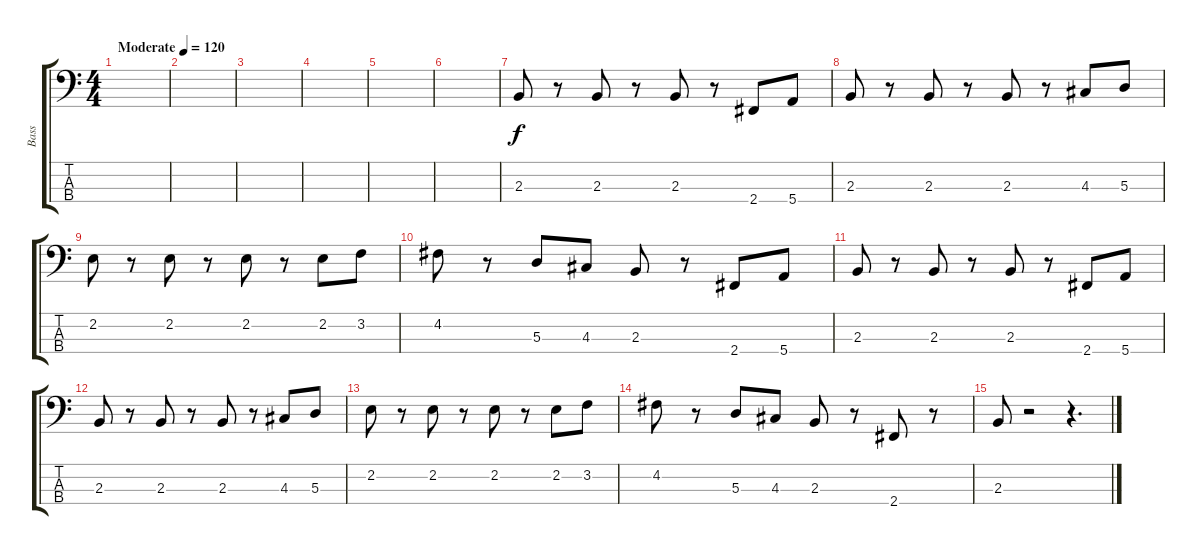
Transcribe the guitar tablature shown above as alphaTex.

\track ("Bass" "Bass") {instrument electricbasspick}
\staff {score tabs}
\tuning (G2 D2 A1 E1) {hide}
\ts (4 4)
\tempo (120 "Moderate")
\clef f4
\ks c
|
|
|
|
|
|
2.3.8 r.8 2.3.8 r.8 2.3.8 r.8 2.4.8 5.4.8 |
2.3.8 r.8 2.3.8 r.8 2.3.8 r.8 4.3.8 5.3.8 |
2.2.8 r.8 2.2.8 r.8 2.2.8 r.8 2.2.8 3.2.8 |
4.2.8 r.8 5.3.8 4.3.8 2.3.8 r.8 2.4.8 5.4.8 |
2.3.8 r.8 2.3.8 r.8 2.3.8 r.8 2.4.8 5.4.8 |
2.3.8 r.8 2.3.8 r.8 2.3.8 r.8 4.3.8 5.3.8 |
2.2.8 r.8 2.2.8 r.8 2.2.8 r.8 2.2.8 3.2.8 |
4.2.8 r.8 5.3.8 4.3.8 2.3.8 r.8 2.4.8 r.8 |
2.3.8 r.2 r.4{d}
